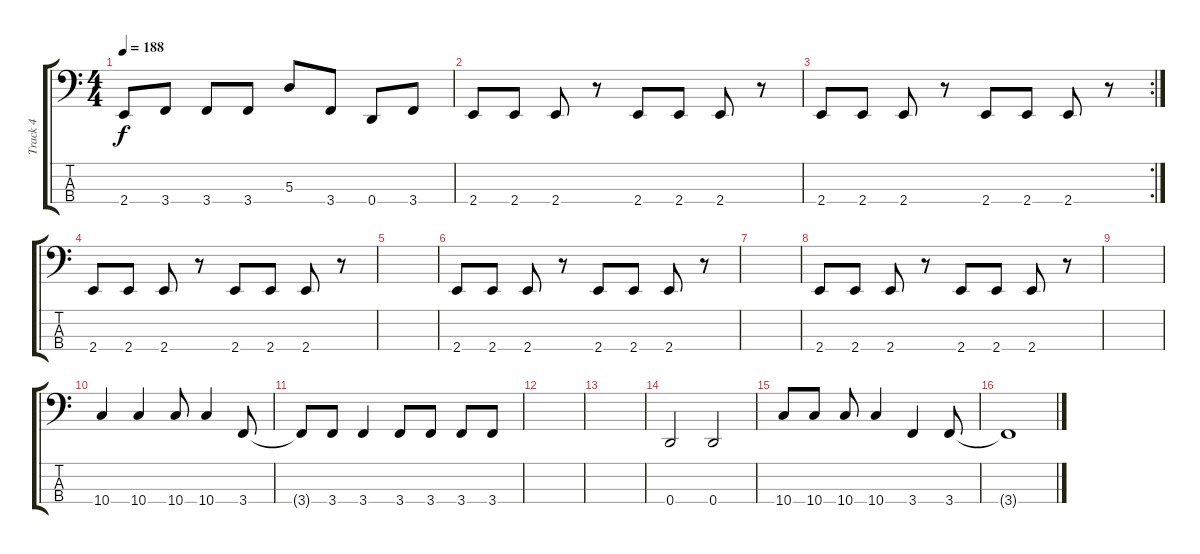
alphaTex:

\track ("Track 4" "Track 4") {instrument electricbassfinger}
\staff {score tabs}
\tuning (G2 D2 A1 D1) {hide}
\ts (4 4)
\tempo 188
\clef f4
\ks c
2.4.8{dy f} 3.4.8 3.4.8 3.4.8 5.3.8 3.4.8 0.4.8 3.4.8 |
2.4.8 2.4.8 2.4.8 r.8 2.4.8 2.4.8 2.4.8 r.8 |
\rc 2
2.4.8 2.4.8 2.4.8 r.8 2.4.8 2.4.8 2.4.8 r.8 |
2.4.8 2.4.8 2.4.8 r.8 2.4.8 2.4.8 2.4.8 r.8 |
|
2.4.8 2.4.8 2.4.8 r.8 2.4.8 2.4.8 2.4.8 r.8 |
|
2.4.8 2.4.8 2.4.8 r.8 2.4.8 2.4.8 2.4.8 r.8 |
|
10.4.4 10.4.4 10.4.8 10.4.4 3.4.8 |
3.4{t}.8 3.4.8 3.4.4 3.4.8 3.4.8 3.4.8 3.4.8 |
|
|
0.4.2 0.4.2 |
10.4.8 10.4.8 10.4.8 10.4.4 3.4.4 3.4.8 |
3.4{t}.1
